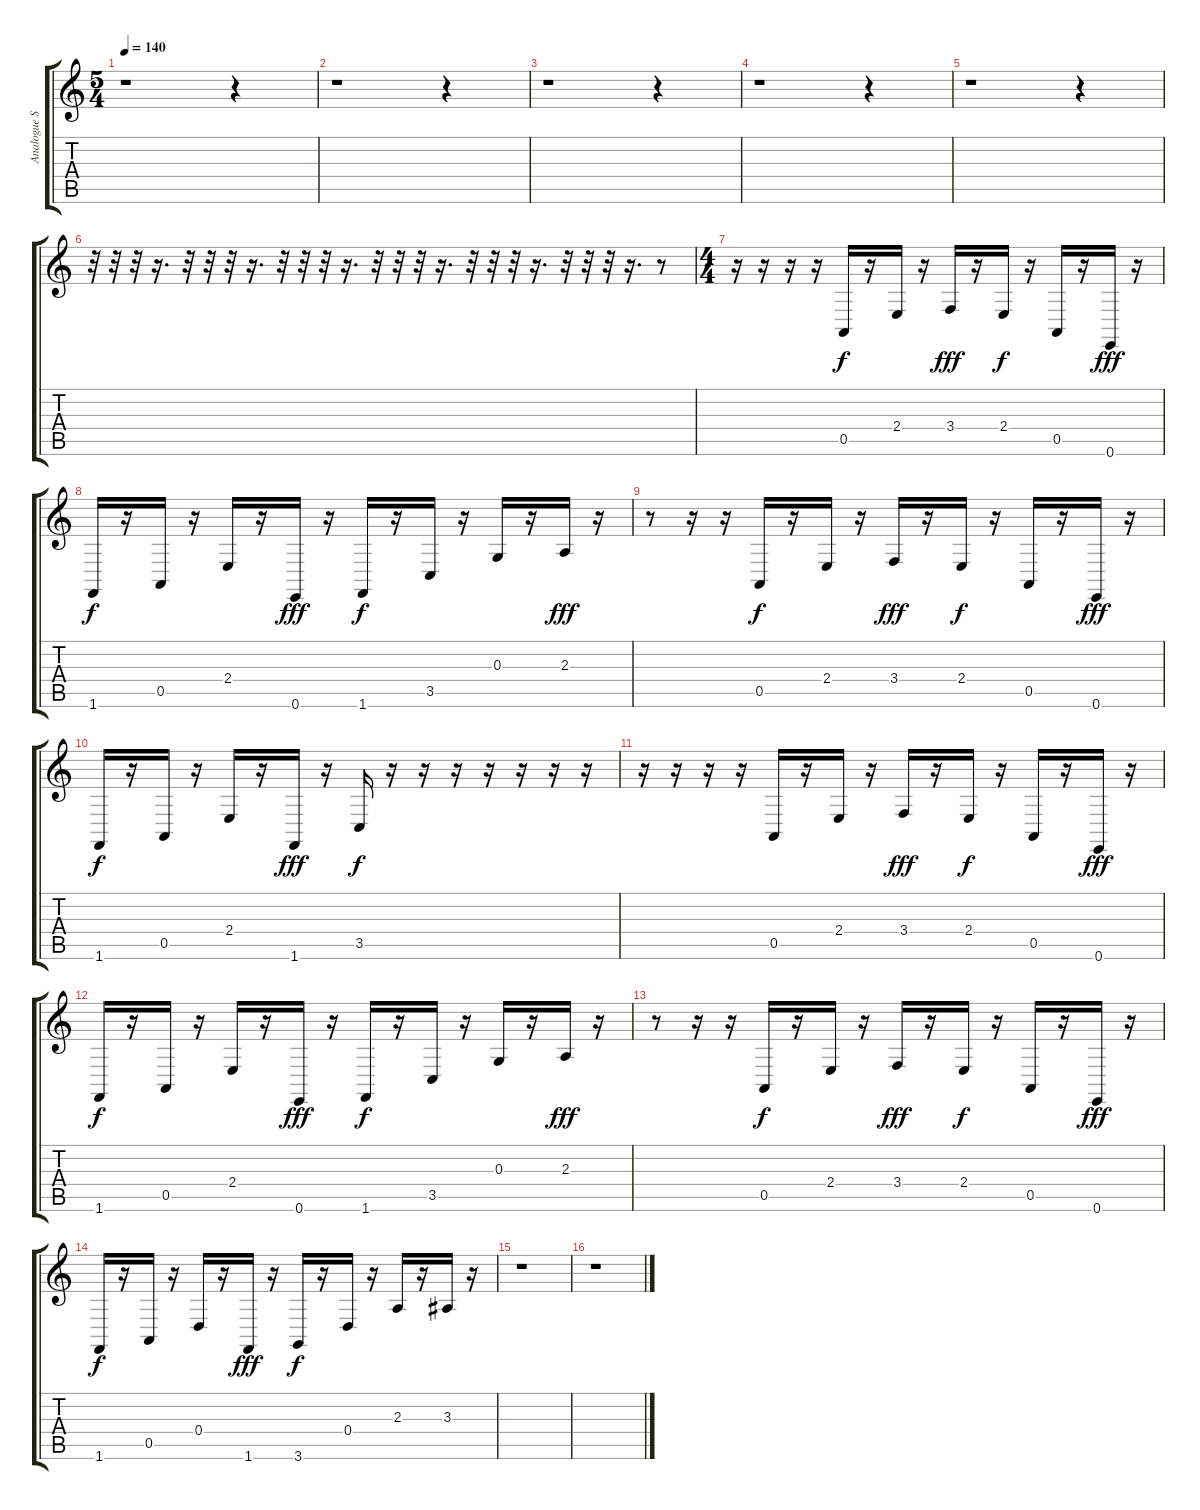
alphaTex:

\track ("Analogue Synth" "Analogue S") {instrument lead1square}
\staff {score tabs}
\tuning (E4 B3 G3 D3 A2 E2) {hide}
\ts (5 4)
\tempo 140
\clef g2
\ks c
r.1{dy f} r.4 |
r.1 r.4 |
r.1 r.4 |
r.1 r.4 |
r.1 r.4 |
r.32 r.32 r.32 r.16{d} r.32 r.32 r.32 r.16{d} r.32 r.32 r.32 r.16{d} r.32 r.32 r.32 r.16{d} r.32 r.32 r.32 r.16{d} r.32 r.32 r.32 r.16{d} r.8 |
\ts (4 4)
r.16 r.16 r.16 r.16 0.5.16 r.16 2.4.16 r.16 3.4.16{dy fff} r.16 2.4.16{dy f} r.16 0.5.16 r.16 0.6.16{dy fff} r.16 |
1.6.16{dy f} r.16 0.5.16 r.16 2.4.16 r.16 0.6.16{dy fff} r.16 1.6.16{dy f} r.16 3.5.16 r.16 0.3.16 r.16 2.3.16{dy fff} r.16 |
r.8 r.16 r.16 0.5.16{dy f} r.16 2.4.16 r.16 3.4.16{dy fff} r.16 2.4.16{dy f} r.16 0.5.16 r.16 0.6.16{dy fff} r.16 |
1.6.16{dy f} r.16 0.5.16 r.16 2.4.16 r.16 1.6.16{dy fff} r.16 3.5.16{dy f} r.16 r.16 r.16 r.16 r.16 r.16 r.16 |
r.16 r.16 r.16 r.16 0.5.16 r.16 2.4.16 r.16 3.4.16{dy fff} r.16 2.4.16{dy f} r.16 0.5.16 r.16 0.6.16{dy fff} r.16 |
1.6.16{dy f} r.16 0.5.16 r.16 2.4.16 r.16 0.6.16{dy fff} r.16 1.6.16{dy f} r.16 3.5.16 r.16 0.3.16 r.16 2.3.16{dy fff} r.16 |
r.8 r.16 r.16 0.5.16{dy f} r.16 2.4.16 r.16 3.4.16{dy fff} r.16 2.4.16{dy f} r.16 0.5.16 r.16 0.6.16{dy fff} r.16 |
1.6.16{dy f} r.16 0.5.16 r.16 0.4.16 r.16 1.6.16{dy fff} r.16 3.6.16{dy f} r.16 0.4.16 r.16 2.3.16 r.16 3.3.16 r.16 |
r.1 |
r.1
